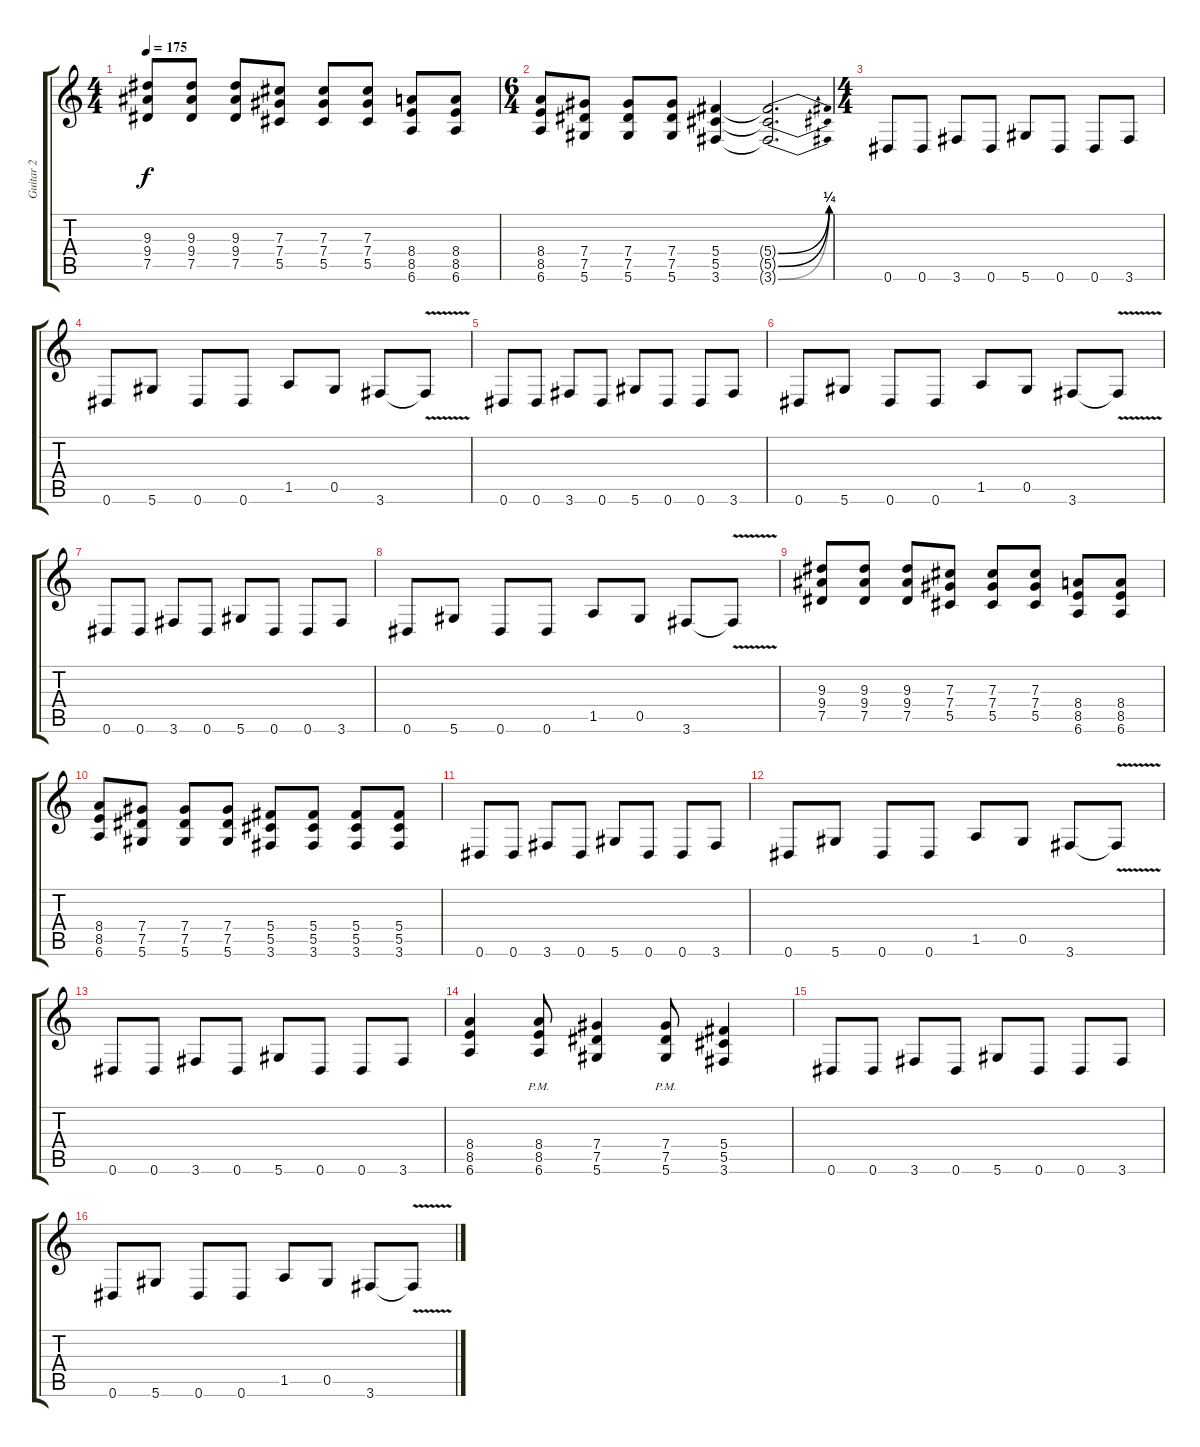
\track ("Guitar 2" "Guitar 2") {instrument distortionguitar}
\staff {score tabs}
\tuning (Eb4 Bb3 Gb3 Db3 Ab2 Eb2) {hide}
\ts (4 4)
\tempo 175
\clef g2
\ks c
(9.3 9.4 7.5).8{dy f} (9.3 9.4 7.5).8 (9.3 9.4 7.5).8 (7.3 7.4 5.5).8 (7.3 7.4 5.5).8 (7.3 7.4 5.5).8 (8.4 8.5 6.6).8 (8.4 8.5 6.6).8 |
\ts (6 4)
(8.4 8.5 6.6).8 (7.4 7.5 5.6).8 (7.4 7.5 5.6).8 (7.4 7.5 5.6).8 (5.4 5.5 3.6).4 (5.4{be (bend 0 0 60 1) t} 5.5{be (bend 0 0 60 1) t} 3.6{be (bend 0 0 60 1) t}).2{d} |
\ts (4 4)
0.6.8 0.6.8 3.6.8 0.6.8 5.6.8 0.6.8 0.6.8 3.6.8 |
0.6.8 5.6.8 0.6.8 0.6.8 1.5.8 0.5.8 3.6.8 3.6{v t}.8 |
0.6.8 0.6.8 3.6.8 0.6.8 5.6.8 0.6.8 0.6.8 3.6.8 |
0.6.8 5.6.8 0.6.8 0.6.8 1.5.8 0.5.8 3.6.8 3.6{v t}.8 |
0.6.8 0.6.8 3.6.8 0.6.8 5.6.8 0.6.8 0.6.8 3.6.8 |
0.6.8 5.6.8 0.6.8 0.6.8 1.5.8 0.5.8 3.6.8 3.6{v t}.8 |
(9.3 9.4 7.5).8 (9.3 9.4 7.5).8 (9.3 9.4 7.5).8 (7.3 7.4 5.5).8 (7.3 7.4 5.5).8 (7.3 7.4 5.5).8 (8.4 8.5 6.6).8 (8.4 8.5 6.6).8 |
(8.4 8.5 6.6).8 (7.4 7.5 5.6).8 (7.4 7.5 5.6).8 (7.4 7.5 5.6).8 (5.4 5.5 3.6).8 (5.4 5.5 3.6).8 (5.4 5.5 3.6).8 (5.4 5.5 3.6).8 |
0.6.8 0.6.8 3.6.8 0.6.8 5.6.8 0.6.8 0.6.8 3.6.8 |
0.6.8 5.6.8 0.6.8 0.6.8 1.5.8 0.5.8 3.6.8 3.6{v t}.8 |
0.6.8 0.6.8 3.6.8 0.6.8 5.6.8 0.6.8 0.6.8 3.6.8 |
(8.4 8.5 6.6).4 (8.4{pm} 8.5{pm} 6.6{pm}).8 (7.4 7.5 5.6).4 (7.4{pm} 7.5{pm} 5.6{pm}).8 (5.4 5.5 3.6).4 |
0.6.8 0.6.8 3.6.8 0.6.8 5.6.8 0.6.8 0.6.8 3.6.8 |
0.6.8 5.6.8 0.6.8 0.6.8 1.5.8 0.5.8 3.6.8 3.6{v t}.8
